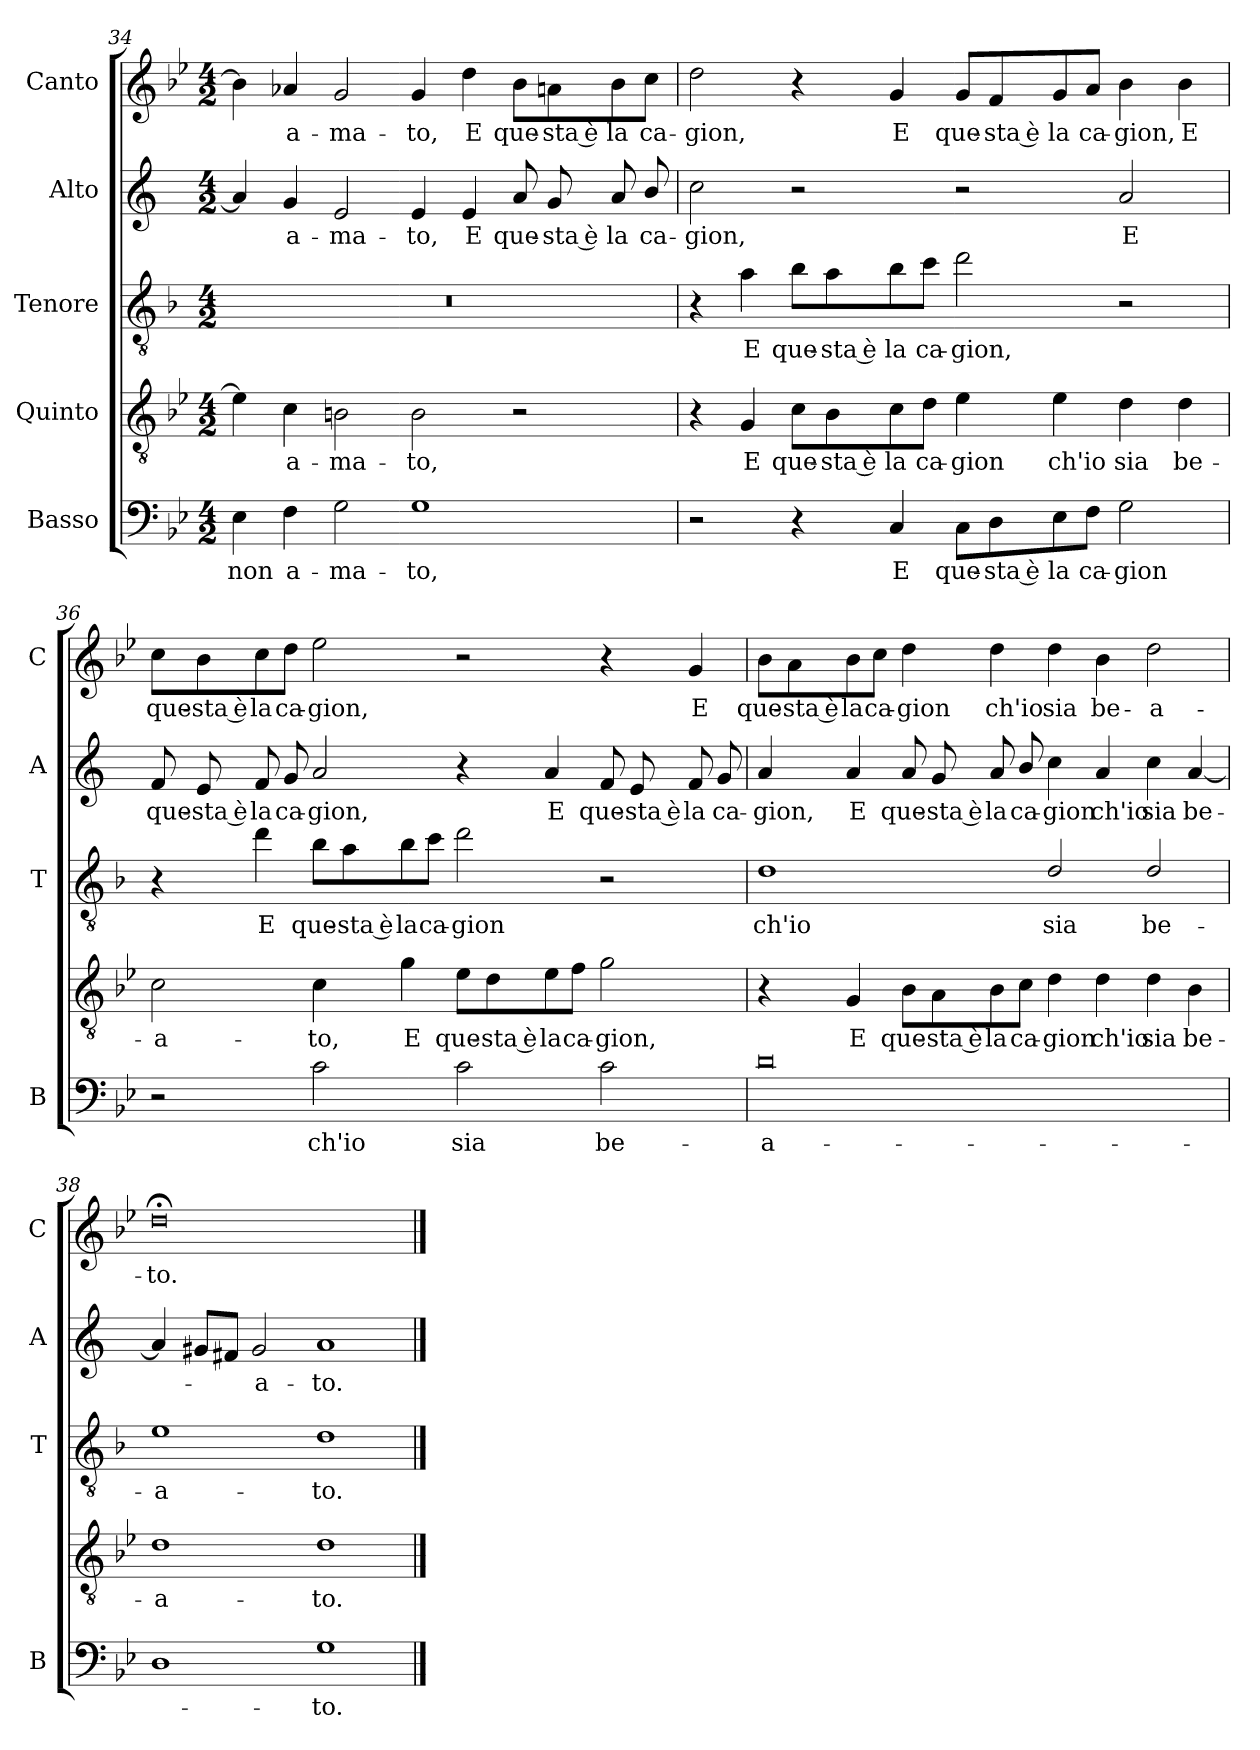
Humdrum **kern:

**kern	**text	**kern	**text	**kern	**text	**kern	**text	**kern	**text
*part5	*part5	*part4	*part4	*part3	*part3	*part2	*part2	*part1	*part1
*staff5	*staff5	*staff4	*staff4	*staff3	*staff3	*staff2	*staff2	*staff1	*staff1
*I"Basso	*	*I"Quinto	*	*I"Tenore	*	*I"Alto	*	*I"Canto	*
*I'B	*	*	*	*I'T	*	*I'A	*	*I'C	*
*clefF4	*	*clefGv2	*	*clefGv2	*	*clefG2	*	*clefG2	*
*	*	*	*	*ITrd4c7	*	*ITrd1c2	*	*	*
*k[b-e-]	*	*k[b-e-]	*	*k[b-e-]	*	*k[b-e-]	*	*k[b-e-]	*
*B-:	*	*B-:	*	*B-:	*	*B-:	*	*B-:	*
*M4/2	*	*M4/2	*	*M4/2	*	*M4/2	*	*M4/2	*
=34	=34	=34	=34	=34	=34	=34	=34	=34	=34
!	!LO:LY:b	!	!	!	!	!	!	!	!
4E-\	non	4e-\]	.	0r	.	4g/]	.	4b-\]	.
!	!LO:LY:b	!	!LO:LY:b	!	!	!	!LO:LY:b	!	!LO:LY:b
4F\	a-	4c\	a-	.	.	4f/	a-	4a-X/	a-
!	!LO:LY:b	!	!LO:LY:b	!	!	!	!LO:LY:b	!	!LO:LY:b
2G\	-ma-	2Bn\	-ma-	.	.	2d/	-ma-	2g/	-ma-
!	!LO:LY:b	!	!LO:LY:b	!	!	!	!LO:LY:b	!	!LO:LY:b
1G	-to,	2B\	-to,	.	.	4d/	-to,	4g/	-to,
!	!	!	!	!	!	!	!LO:LY:b	!	!LO:LY:b
.	.	.	.	.	.	4d/	E	4dd\	E
!	!	!	!	!	!	!	!LO:LY:b	!	!LO:LY:b
.	.	2r	.	.	.	8g/	que-	8b-\L	que-
!	!	!	!	!	!	!	!LO:LY:b	!	!LO:LY:b
.	.	.	.	.	.	8f/	-sta è	8an\	-sta è
!	!	!	!	!	!	!	!LO:LY:b	!	!LO:LY:b
.	.	.	.	.	.	8g/	la	8b-\	la
!	!	!	!	!	!	!	!LO:LY:b	!	!LO:LY:b
.	.	.	.	.	.	8a/	ca-	8cc\J	ca-
=35	=35	=35	=35	=35	=35	=35	=35	=35	=35
!	!	!	!	!	!	!	!LO:LY:b	!	!LO:LY:b
2r	.	4r	.	4r	.	2b-\	-gion,	2dd\	-gion,
!	!	!	!LO:LY:b	!	!LO:LY:b	!	!	!	!
.	.	4G/	E	4d\	E	.	.	.	.
!	!	!	!LO:LY:b	!	!LO:LY:b	!	!	!	!
4r	.	8c\L	que-	8e-\L	que-	2r	.	4r	.
!	!	!	!LO:LY:b	!	!LO:LY:b	!	!	!	!
.	.	8B-\	-sta è	8d\	-sta è	.	.	.	.
!	!LO:LY:b	!	!LO:LY:b	!	!LO:LY:b	!	!	!	!LO:LY:b
4C/	E	8c\	la	8e-\	la	.	.	4g/	E
!	!	!	!LO:LY:b	!	!LO:LY:b	!	!	!	!
.	.	8d\J	ca-	8f\J	ca-	.	.	.	.
!	!LO:LY:b	!	!LO:LY:b	!	!LO:LY:b	!	!	!	!LO:LY:b
8C\L	que-	4e-\	-gion	2g\	-gion,	2r	.	8g/L	que-
!	!LO:LY:b	!	!	!	!	!	!	!	!LO:LY:b
8D\	-sta è	.	.	.	.	.	.	8f/	-sta è
!	!LO:LY:b	!	!LO:LY:b	!	!	!	!	!	!LO:LY:b
8E-\	la	4e-\	ch'io	.	.	.	.	8g/	la
!	!LO:LY:b	!	!	!	!	!	!	!	!LO:LY:b
8F\J	ca-	.	.	.	.	.	.	8a/J	ca-
!	!LO:LY:b	!	!LO:LY:b	!	!	!	!LO:LY:b	!	!LO:LY:b
2G\	-gion	4d\	sia	2r	.	2g/	E	4b-\	-gion,
!	!	!	!LO:LY:b	!	!	!	!	!	!LO:LY:b
.	.	4d\	be-	.	.	.	.	4b-\	E
!!LO:LB:g=z
=36	=36	=36	=36	=36	=36	=36	=36	=36	=36
!	!	!	!LO:LY:b	!	!	!	!LO:LY:b	!	!LO:LY:b
2r	.	2c\	-a-	4r	.	8e-/	que-	8cc\L	que-
!	!	!	!	!	!	!	!LO:LY:b	!	!LO:LY:b
.	.	.	.	.	.	8d/	-sta è	8b-\	-sta è
!	!	!	!	!	!LO:LY:b	!	!LO:LY:b	!	!LO:LY:b
.	.	.	.	4g\	E	8e-/	la	8cc\	la
!	!	!	!	!	!	!	!LO:LY:b	!	!LO:LY:b
.	.	.	.	.	.	8f/	ca-	8dd\J	ca-
!	!LO:LY:b	!	!LO:LY:b	!	!LO:LY:b	!	!LO:LY:b	!	!LO:LY:b
2c\	ch'io	4c\	-to,	8e-\L	que-	2g/	-gion,	2ee-\	-gion,
!	!	!	!	!	!LO:LY:b	!	!	!	!
.	.	.	.	8d\	-sta è	.	.	.	.
!	!	!	!LO:LY:b	!	!LO:LY:b	!	!	!	!
.	.	4g\	E	8e-\	la	.	.	.	.
!	!	!	!	!	!LO:LY:b	!	!	!	!
.	.	.	.	8f\J	ca-	.	.	.	.
!	!LO:LY:b	!	!LO:LY:b	!	!LO:LY:b	!	!	!	!
2c\	sia	8e-\L	que-	2g\	-gion	4r	.	2r	.
!	!	!	!LO:LY:b	!	!	!	!	!	!
.	.	8d\	-sta è	.	.	.	.	.	.
!	!	!	!LO:LY:b	!	!	!	!LO:LY:b	!	!
.	.	8e-\	la	.	.	4g/	E	.	.
!	!	!	!LO:LY:b	!	!	!	!	!	!
.	.	8f\J	ca-	.	.	.	.	.	.
!	!LO:LY:b	!	!LO:LY:b	!	!	!	!LO:LY:b	!	!
2c\	be-	2g\	-gion,	2r	.	8e-/	que-	4r	.
!	!	!	!	!	!	!	!LO:LY:b	!	!
.	.	.	.	.	.	8d/	-sta è	.	.
!	!	!	!	!	!	!	!LO:LY:b	!	!LO:LY:b
.	.	.	.	.	.	8e-/	la	4g/	E
!	!	!	!	!	!	!	!LO:LY:b	!	!
.	.	.	.	.	.	8f/	ca-	.	.
=37	=37	=37	=37	=37	=37	=37	=37	=37	=37
!	!LO:LY:b	!	!	!	!LO:LY:b	!	!LO:LY:b	!	!LO:LY:b
0d	-a-	4r	.	1G	ch'io	4g/	-gion,	8b-\L	que-
!	!	!	!	!	!	!	!	!	!LO:LY:b
.	.	.	.	.	.	.	.	8a\	-sta è
!	!	!	!LO:LY:b	!	!	!	!LO:LY:b	!	!LO:LY:b
.	.	4G/	E	.	.	4g/	E	8b-\	la
!	!	!	!	!	!	!	!	!	!LO:LY:b
.	.	.	.	.	.	.	.	8cc\J	ca-
!	!	!	!LO:LY:b	!	!	!	!LO:LY:b	!	!LO:LY:b
.	.	8B-\L	que-	.	.	8g/	que-	4dd\	-gion
!	!	!	!LO:LY:b	!	!	!	!LO:LY:b	!	!
.	.	8A\	-sta è	.	.	8f/	-sta è	.	.
!	!	!	!LO:LY:b	!	!	!	!LO:LY:b	!	!LO:LY:b
.	.	8B-\	la	.	.	8g/	la	4dd\	ch'io
!	!	!	!LO:LY:b	!	!	!	!LO:LY:b	!	!
.	.	8c\J	ca-	.	.	8a/	ca-	.	.
!	!	!	!LO:LY:b	!	!LO:LY:b	!	!LO:LY:b	!	!LO:LY:b
.	.	4d\	-gion	2G/	sia	4b-\	-gion	4dd\	sia
!	!	!	!LO:LY:b	!	!	!	!LO:LY:b	!	!LO:LY:b
.	.	4d\	ch'io	.	.	4g/	ch'io	4b-\	be-
!	!	!	!LO:LY:b	!	!LO:LY:b	!	!LO:LY:b	!	!LO:LY:b
.	.	4d\	sia	2G/	be-	4b-\	sia	2dd\	-a-
!	!	!	!LO:LY:b	!	!	!	!LO:LY:b	!	!
.	.	4B-\	be-	.	.	[4g/	be-	.	.
=38	=38	=38	=38	=38	=38	=38	=38	=38	=38
!	!	!	!LO:LY:b	!	!LO:LY:b	!	!	!	!LO:LY:b
1D	.	1d	-a-	1A	-a-	4g/]	.	0dd;<	-to.
.	.	.	.	.	.	8f#X/L	.	.	.
.	.	.	.	.	.	8en/J	.	.	.
!	!	!	!	!	!	!	!LO:LY:b	!	!
.	.	.	.	.	.	2f#/	-a-	.	.
!	!LO:LY:b	!	!LO:LY:b	!	!LO:LY:b	!	!LO:LY:b	!	!
1G	-to.	1d	-to.	1G	-to.	1g	-to.	.	.
==	==	==	==	==	==	==	==	==	==
*-	*-	*-	*-	*-	*-	*-	*-	*-	*-
